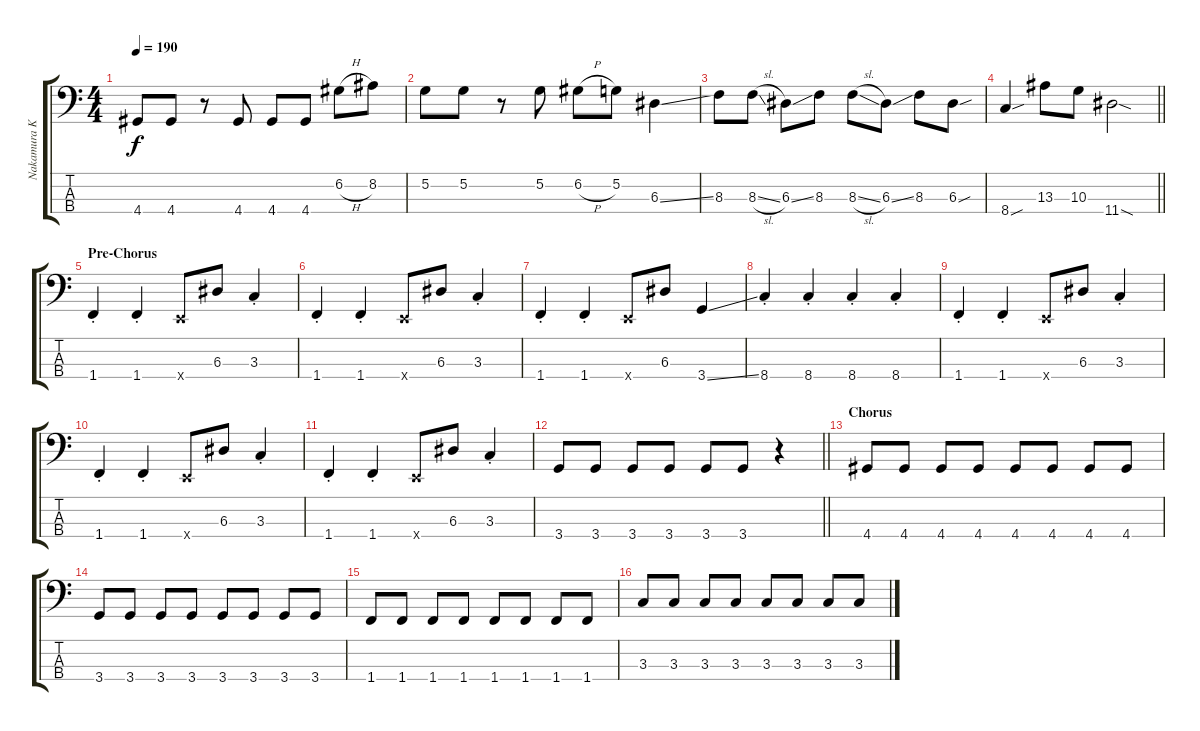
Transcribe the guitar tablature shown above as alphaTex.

\track ("Nakamura Kazuhiko" "Nakamura K") {instrument electricbassfinger}
\staff {score tabs}
\tuning (G2 D2 A1 E1) {hide}
\ts (4 4)
\tempo 190
\clef f4
\ks c
4.4.8{dy f} 4.4.8 r.8 4.4.8 4.4.8 4.4.8 6.2{h}.8 8.2.8 |
5.2.8 5.2.8 r.8 5.2.8 6.2{h}.8 5.2.8 6.3{ss}.4 |
8.3.8 8.3{sl}.8 6.3{ss}.8 8.3.8 8.3{sl}.8 6.3{ss}.8 8.3.8 6.3{sou}.8 |
\barLineRight lightlight
8.4{sou}.4 13.3.8 10.3.8 11.4{sod}.2 |
\section ("" "Pre-Chorus")
1.4{st}.4 1.4{st}.4 0.4{x}.8 6.3.8 3.3{st}.4 |
1.4{st}.4 1.4{st}.4 0.4{x}.8 6.3.8 3.3{st}.4 |
1.4{st}.4 1.4{st}.4 0.4{x}.8 6.3.8 3.4{ss}.4 |
8.4{st}.4 8.4{st}.4 8.4{st}.4 8.4{st}.4 |
1.4{st}.4 1.4{st}.4 0.4{x}.8 6.3.8 3.3{st}.4 |
1.4{st}.4 1.4{st}.4 0.4{x}.8 6.3.8 3.3{st}.4 |
1.4{st}.4 1.4{st}.4 0.4{x}.8 6.3.8 3.3{st}.4 |
\barLineRight lightlight
3.4.8 3.4.8 3.4.8 3.4.8 3.4.8 3.4.8 r.4 |
\section ("" "Chorus")
4.4.8 4.4.8 4.4.8 4.4.8 4.4.8 4.4.8 4.4.8 4.4.8 |
3.4.8 3.4.8 3.4.8 3.4.8 3.4.8 3.4.8 3.4.8 3.4.8 |
1.4.8 1.4.8 1.4.8 1.4.8 1.4.8 1.4.8 1.4.8 1.4.8 |
3.3.8 3.3.8 3.3.8 3.3.8 3.3.8 3.3.8 3.3.8 3.3.8
